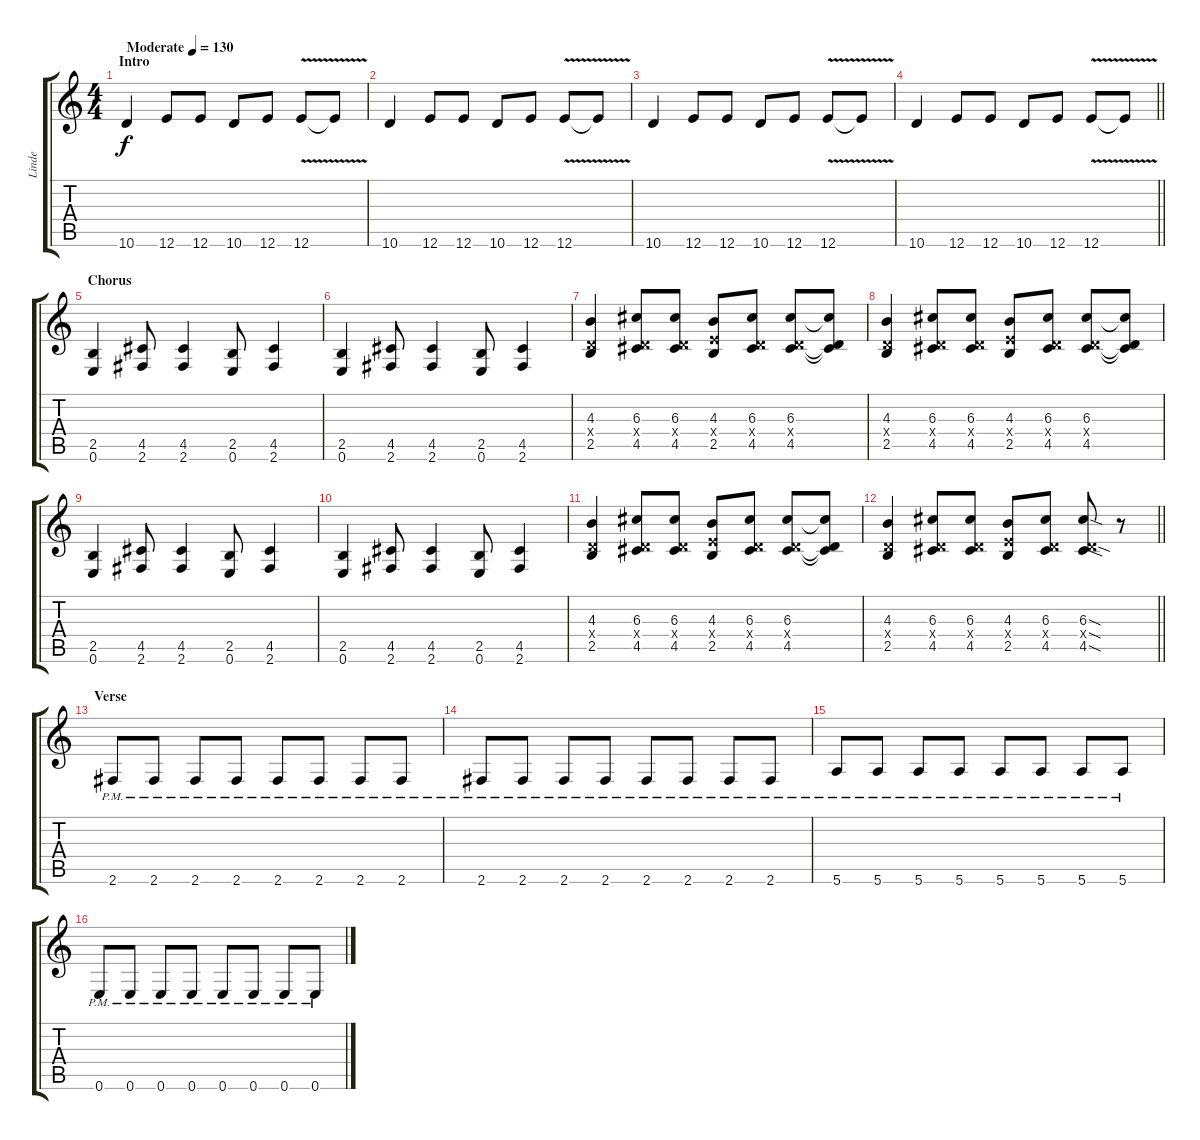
\track ("Linde" "Linde") {instrument distortionguitar}
\staff {score tabs}
\tuning (E4 B3 G3 D3 A2 E2) {hide}
\ts (4 4)
\section ("" "Intro")
\tempo (130 "Moderate")
\clef g2
\ks c
10.6.4{dy f instrument distortionguitar} 12.6.8 12.6.8 10.6.8 12.6.8 12.6{v}.8 12.6{t}.8 |
10.6.4 12.6.8 12.6.8 10.6.8 12.6.8 12.6{v}.8 12.6{t}.8 |
10.6.4 12.6.8 12.6.8 10.6.8 12.6.8 12.6{v}.8 12.6{t}.8 |
\barLineRight lightlight
10.6.4 12.6.8 12.6.8 10.6.8 12.6.8 12.6{v}.8 12.6{t}.8 |
\section ("" "Chorus")
(2.5 0.6).4 (4.5 2.6).8 (4.5 2.6).4 (2.5 0.6).8 (4.5 2.6).4 |
(2.5 0.6).4 (4.5 2.6).8 (4.5 2.6).4 (2.5 0.6).8 (4.5 2.6).4 |
(4.3 0.4{x} 2.5).4 (6.3 0.4{x} 4.5).8 (6.3 0.4{x} 4.5).8 (4.3 2.4{x} 2.5).8 (6.3 0.4{x} 4.5).8 (6.3 0.4{x} 4.5).8 (6.3{t} 0.4{t} 4.5{t}).8 |
(4.3 0.4{x} 2.5).4 (6.3 0.4{x} 4.5).8 (6.3 0.4{x} 4.5).8 (4.3 2.4{x} 2.5).8 (6.3 0.4{x} 4.5).8 (6.3 0.4{x} 4.5).8 (6.3{t} 0.4{t} 4.5{t}).8 |
(2.5 0.6).4 (4.5 2.6).8 (4.5 2.6).4 (2.5 0.6).8 (4.5 2.6).4 |
(2.5 0.6).4 (4.5 2.6).8 (4.5 2.6).4 (2.5 0.6).8 (4.5 2.6).4 |
(4.3 0.4{x} 2.5).4 (6.3 0.4{x} 4.5).8 (6.3 0.4{x} 4.5).8 (4.3 2.4{x} 2.5).8 (6.3 0.4{x} 4.5).8 (6.3 0.4{x} 4.5).8 (6.3{t} 0.4{t} 4.5{t}).8 |
\barLineRight lightlight
(4.3 0.4{x} 2.5).4 (6.3 0.4{x} 4.5).8 (6.3 0.4{x} 4.5).8 (4.3 2.4{x} 2.5).8 (6.3 0.4{x} 4.5).8 (6.3{sod} 0.4{sod x} 4.5{sod}).8 r.8 |
\section ("" "Verse")
2.6{pm}.8 2.6{pm}.8 2.6{pm}.8 2.6{pm}.8 2.6{pm}.8 2.6{pm}.8 2.6{pm}.8 2.6{pm}.8 |
2.6{pm}.8 2.6{pm}.8 2.6{pm}.8 2.6{pm}.8 2.6{pm}.8 2.6{pm}.8 2.6{pm}.8 2.6{pm}.8 |
5.6{pm}.8 5.6{pm}.8 5.6{pm}.8 5.6{pm}.8 5.6{pm}.8 5.6{pm}.8 5.6{pm}.8 5.6{pm}.8 |
0.6{pm}.8 0.6{pm}.8 0.6{pm}.8 0.6{pm}.8 0.6{pm}.8 0.6{pm}.8 0.6{pm}.8 0.6{pm}.8
